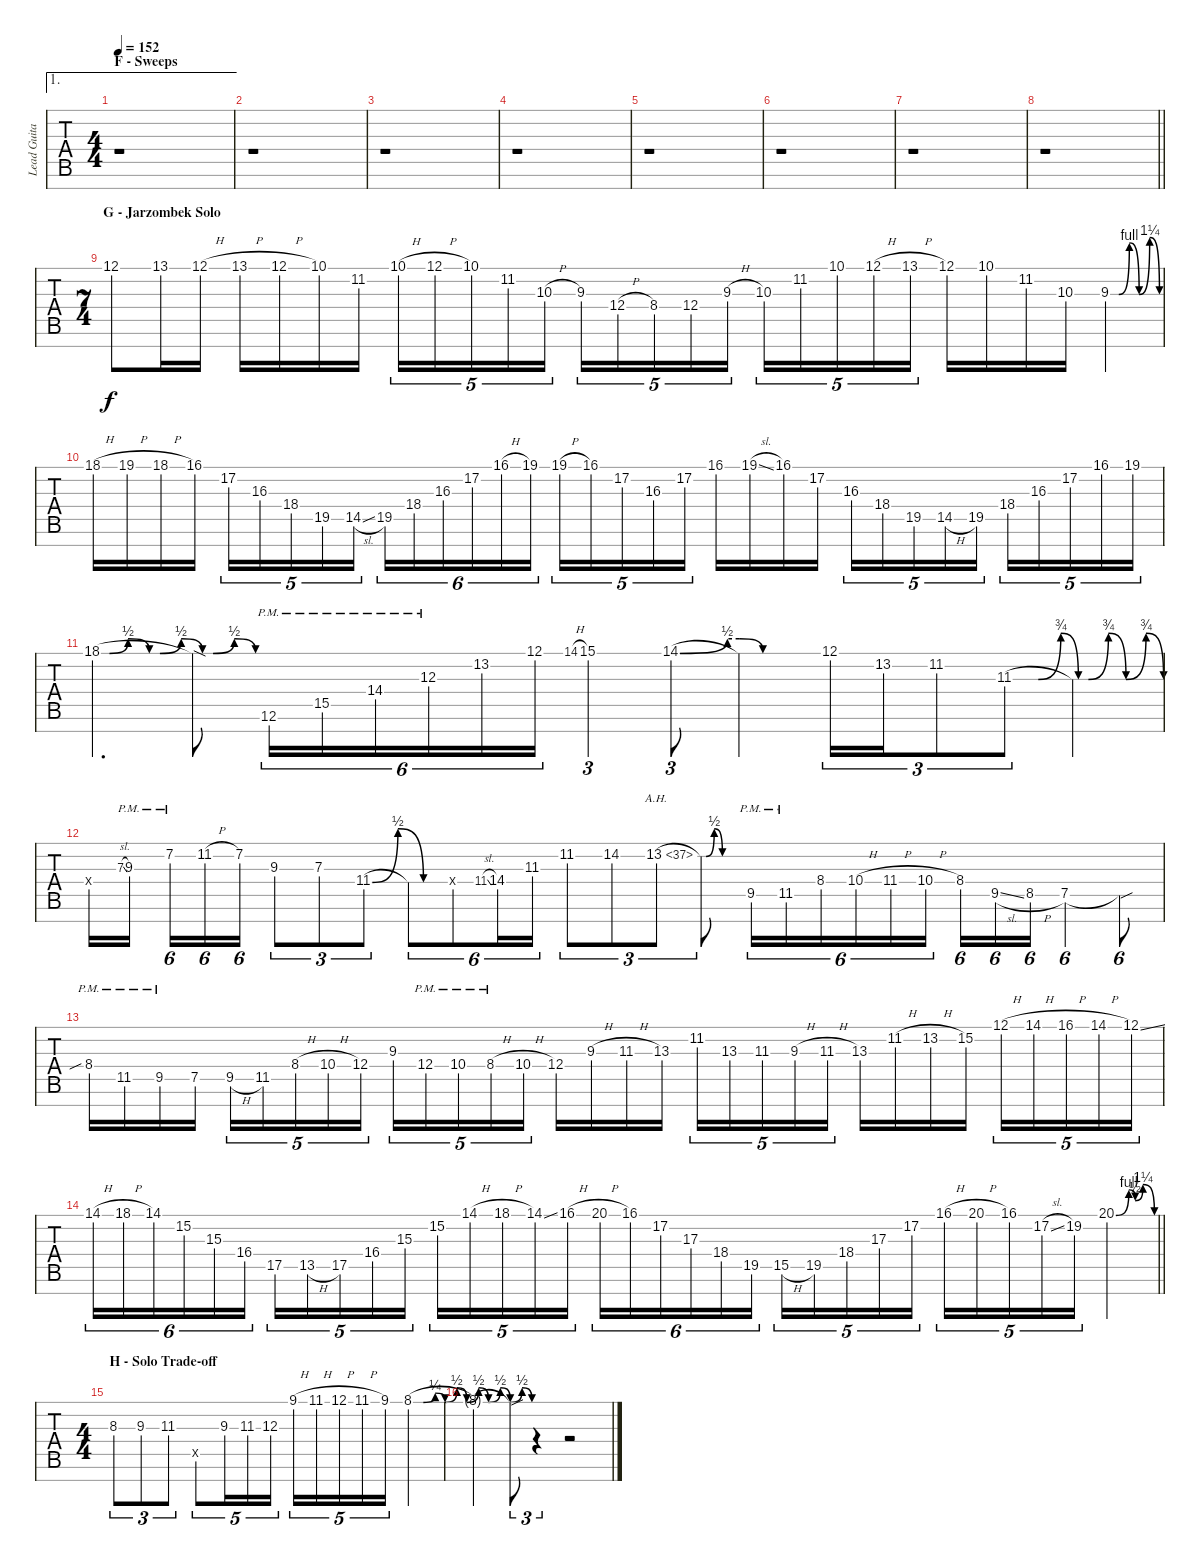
\track ("Lead Guitar 2 (Ron Jarzombek)" "Lead Guita") {instrument distortionguitar}
\staff {tabs}
\tuning (E4 B3 G3 D3 A2 E2 A1) {hide}
\ae 1
\ts (4 4)
\section ("" "F - Sweeps")
\tempo 152
\clef f4
\ks aminor
r.1{dy f} |
r.1 |
r.1 |
r.1 |
r.1 |
r.1 |
r.1 |
\barLineRight lightlight
r.1 |
\ts (7 4)
\section ("" "G - Jarzombek Solo")
12.1.8 13.1.16 12.1{h}.16 13.1{h}.16 12.1{h}.16 10.1.16 11.2.16 10.1{h}.16{tu (5 4)} 12.1{h}.16{tu (5 4)} 10.1.16{tu (5 4)} 11.2.16{tu (5 4)} 10.3{h}.16{tu (5 4)} 9.3.16{tu (5 4)} 12.4{h}.16{tu (5 4)} 8.4.16{tu (5 4)} 12.4.16{tu (5 4)} 9.3{h}.16{tu (5 4)} 10.3.16{tu (5 4)} 11.2.16{tu (5 4)} 10.1.16{tu (5 4)} 12.1{h}.16{tu (5 4)} 13.1{h}.16{tu (5 4)} 12.1.16 10.1.16 11.2.16 10.3.16 9.3{be (custom 0 0 10 0 23 4 35 0 48 5 60 0)}.4 |
18.1{h}.16 19.1{h}.16 18.1{h}.16 16.1.16 17.2.16{tu (5 4)} 16.3.16{tu (5 4)} 18.4.16{tu (5 4)} 19.5.16{tu (5 4)} 14.5{sl}.16{tu (5 4)} 19.5.16{tu (6 4)} 18.4.16{tu (6 4)} 16.3.16{tu (6 4)} 17.2.16{tu (6 4)} 16.1{h}.16{tu (6 4)} 19.1.16{tu (6 4)} 19.1{h}.16{tu (5 4)} 16.1.16{tu (5 4)} 17.2.16{tu (5 4)} 16.3.16{tu (5 4)} 17.2.16{tu (5 4)} 16.1.16 19.1{sl}.16 16.1.16 17.2.16 16.3.16{tu (5 4)} 18.4.16{tu (5 4)} 19.5.16{tu (5 4)} 14.5{h}.16{tu (5 4)} 19.5.16{tu (5 4)} 18.4.16{tu (5 4)} 16.3.16{tu (5 4)} 17.2.16{tu (5 4)} 16.1.16{tu (5 4)} 19.1.16{tu (5 4)} |
18.1{be (custom 0 0 3 0 10 2 18 0 22 0 30 2 38 0 42 0 50 2 58 0 60 0)}.4{d} 18.1{sod t}.8 12.6{pm}.16{tu (6 4)} 15.5{pm}.16{tu (6 4)} 14.4{pm}.16{tu (6 4)} 12.3{pm}.16{tu (6 4)} 13.2.16{tu (6 4)} 12.1.16{tu (6 4)} 14.1{h}.8{gr onbeat} 15.1{st}.4{tu (3 2)} 14.1{be (custom 0 0 20 2 25 2 35 0 60 0)}.8{tu (3 2)} 14.1{t}.4 12.1.16{tu (3 2)} 13.2.16{tu (3 2)} 11.2.8{tu (3 2)} 11.3{be (custom 0 0 10 0 19 3 26 0 30 0 38 3 45 0 53 3 60 0)}.8{tu (3 2)} 11.3{t}.4 |
0.4{x}.16 7.3{sl}.8{gr onbeat} 9.3{pm}.16{beam splitsecondary} 7.2{pm}.16{tu (6 4)} 11.2{h}.16{tu (6 4)} 7.2.16{tu (6 4)} 9.3.8{tu (3 2)} 7.3.8{tu (3 2)} 11.4{be (custom 0 0 20 2 40 0 60 0)}.8{tu (3 2)} 11.4{t}.8{tu (6 4)} 11.4{x}.8{tu (6 4)} 11.4{sl}.8{gr onbeat} 14.4.16{tu (6 4)} 11.3.16{tu (6 4)} 11.2.8{tu (3 2)} 14.2.8{tu (3 2)} 13.2{be (custom 0 0 10 0 20 2 30 0 60 0) ah 24}.8{tu (3 2)} 13.2{t}.8 9.5{pm}.16{tu (6 4)} 11.5{pm}.16{tu (6 4)} 8.4.16{tu (6 4)} 10.4{h}.16{tu (6 4)} 11.4{h}.16{tu (6 4)} 10.4{h}.16{tu (6 4)} 8.4.16{tu (6 4)} 9.5{sl}.16{tu (6 4)} 8.5{h}.16{tu (6 4)} 7.5.4{tu (6 4)} 7.5{sou t}.8{tu (6 4)} |
8.4{sib pm}.16 11.5{pm}.16 9.5{pm}.16 7.5.16 9.5{h}.16{tu (5 4)} 11.5.16{tu (5 4)} 8.4{h}.16{tu (5 4)} 10.4{h}.16{tu (5 4)} 12.4.16{tu (5 4)} 9.3.16{tu (5 4)} 12.4{pm}.16{tu (5 4)} 10.4{pm}.16{tu (5 4)} 8.4{h pm}.16{tu (5 4)} 10.4{h}.16{tu (5 4)} 12.4.16 9.3{h}.16 11.3{h}.16 13.3.16 11.2.16{tu (5 4)} 13.3.16{tu (5 4)} 11.3.16{tu (5 4)} 9.3{h}.16{tu (5 4)} 11.3{h}.16{tu (5 4)} 13.3.16 11.2{h}.16 13.2{h}.16 15.2.16 12.1{h}.16{tu (5 4)} 14.1{h}.16{tu (5 4)} 16.1{h}.16{tu (5 4)} 14.1{h}.16{tu (5 4)} 12.1{ss}.16{tu (5 4)} |
\barLineRight lightlight
14.1{h}.16{tu (6 4)} 18.1{h}.16{tu (6 4)} 14.1.16{tu (6 4)} 15.2.16{tu (6 4)} 15.3.16{tu (6 4)} 16.4.16{tu (6 4)} 17.5.16{tu (5 4)} 13.5{h}.16{tu (5 4)} 17.5.16{tu (5 4)} 16.4.16{tu (5 4)} 15.3.16{tu (5 4)} 15.2.16{tu (5 4)} 14.1{h}.16{tu (5 4)} 18.1{h}.16{tu (5 4)} 14.1{ss}.16{tu (5 4)} 16.1{h}.16{tu (5 4)} 20.1{h}.16{tu (6 4)} 16.1.16{tu (6 4)} 17.2.16{tu (6 4)} 17.3.16{tu (6 4)} 18.4.16{tu (6 4)} 19.5.16{tu (6 4)} 15.5{h}.16{tu (5 4)} 19.5.16{tu (5 4)} 18.4.16{tu (5 4)} 17.3.16{tu (5 4)} 17.2.16{tu (5 4)} 16.1{h}.16{tu (5 4)} 20.1{h}.16{tu (5 4)} 16.1.16{tu (5 4)} 17.2{sl}.16{tu (5 4)} 19.2.16{tu (5 4)} 20.1{be (custom 0 0 20 4 30 2 42 5 60 0)}.4 |
\ts (4 4)
\section ("" "H - Solo Trade-off")
8.3.8{tu (3 2) balance 0} 9.3.8{tu (3 2)} 11.3.8{tu (3 2)} 0.5{x}.8{tu (5 4)} 9.3.16{tu (5 4)} 11.3.16{tu (5 4)} 12.3.16{tu (5 4)} 9.1{h}.16{tu (5 4)} 11.1{h}.16{tu (5 4)} 12.1{h}.16{tu (5 4)} 11.1{h}.16{tu (5 4)} 9.1.16{tu (5 4)} 8.1{be (custom 0 0 5 0 11 1 16 0 22 2 27 0 33 2 38 0 44 2 49 0 55 2 60 0)}.4 |
8.1{t}.4 8.1{sou t}.8{tu (3 2)} r.4{tu (3 2)} r.2
